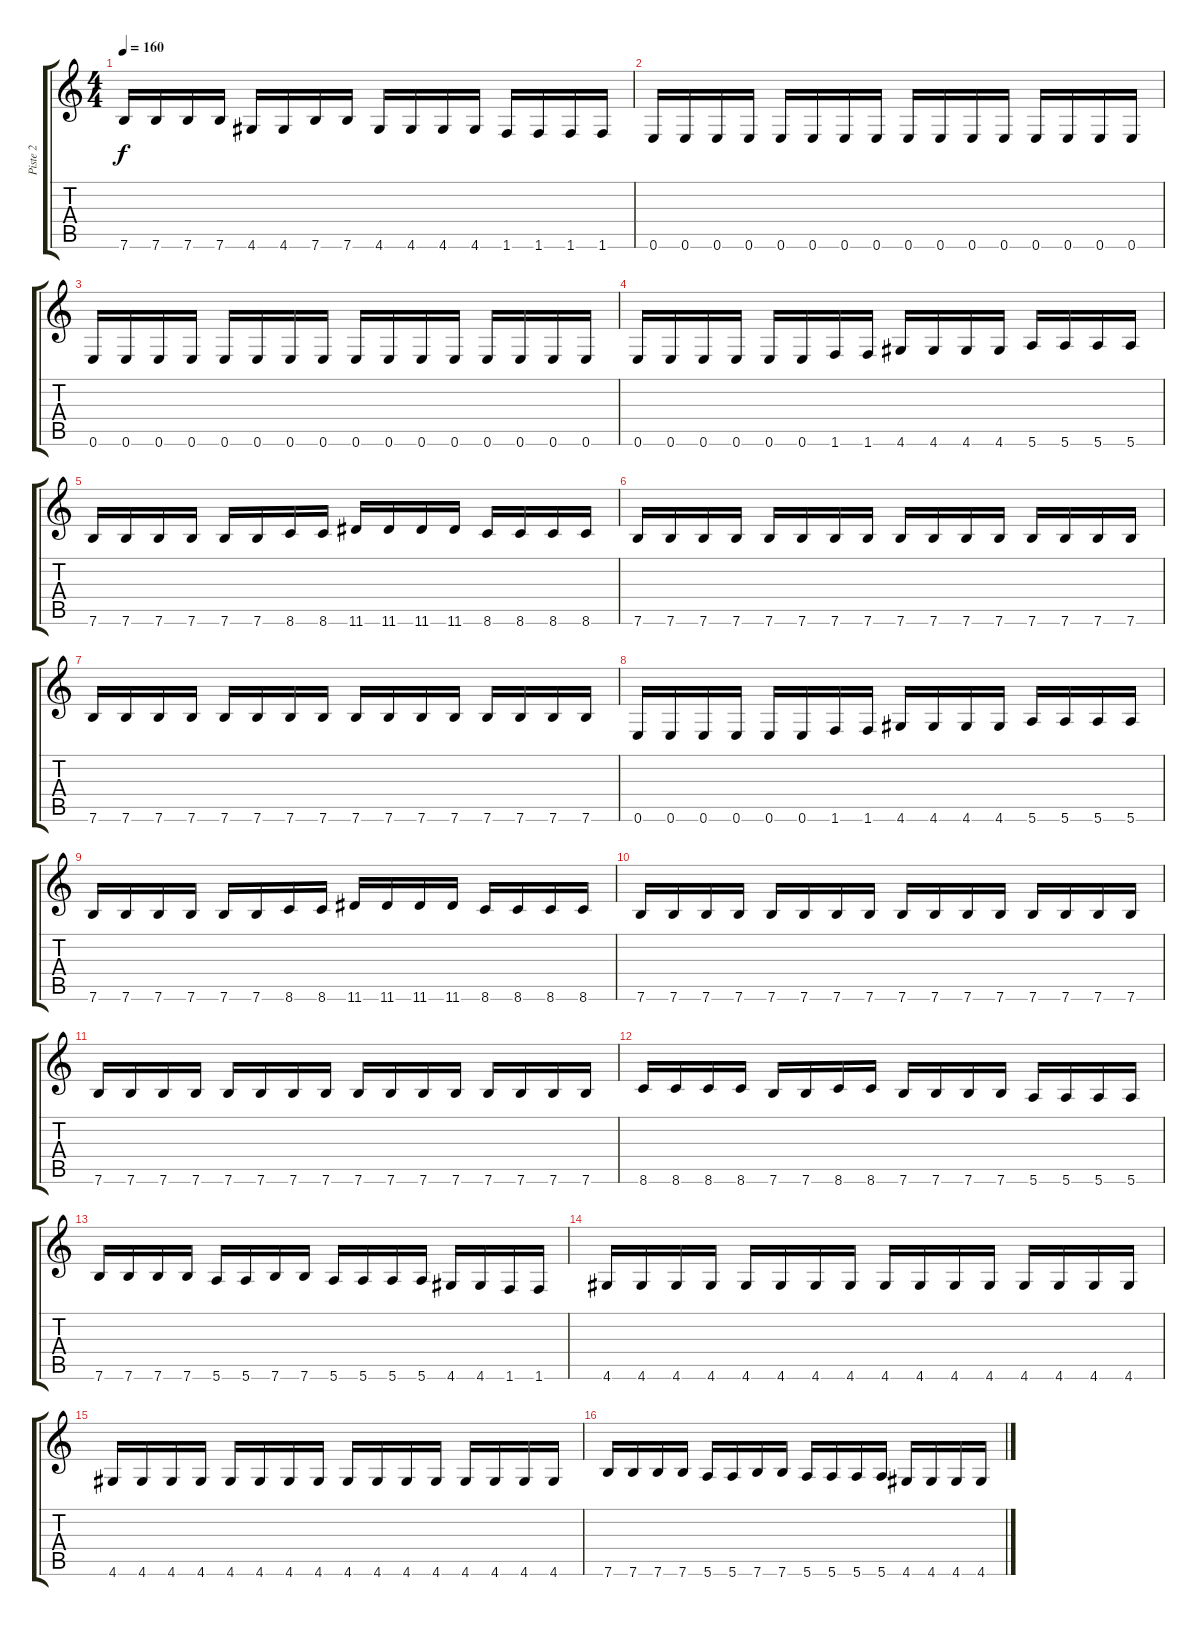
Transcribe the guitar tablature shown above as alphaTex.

\track ("Piste 2" "Piste 2") {instrument acousticguitarsteel}
\staff {score tabs}
\tuning (E4 B3 G3 D3 A2 E2) {hide}
\ts (4 4)
\tempo 160
\clef g2
\ks c
7.6.16{dy f} 7.6.16 7.6.16 7.6.16 4.6.16 4.6.16 7.6.16 7.6.16 4.6.16 4.6.16 4.6.16 4.6.16 1.6.16 1.6.16 1.6.16 1.6.16 |
0.6.16 0.6.16 0.6.16 0.6.16 0.6.16 0.6.16 0.6.16 0.6.16 0.6.16 0.6.16 0.6.16 0.6.16 0.6.16 0.6.16 0.6.16 0.6.16 |
0.6.16 0.6.16 0.6.16 0.6.16 0.6.16 0.6.16 0.6.16 0.6.16 0.6.16 0.6.16 0.6.16 0.6.16 0.6.16 0.6.16 0.6.16 0.6.16 |
0.6.16 0.6.16 0.6.16 0.6.16 0.6.16 0.6.16 1.6.16 1.6.16 4.6.16 4.6.16 4.6.16 4.6.16 5.6.16 5.6.16 5.6.16 5.6.16 |
7.6.16 7.6.16 7.6.16 7.6.16 7.6.16 7.6.16 8.6.16 8.6.16 11.6.16 11.6.16 11.6.16 11.6.16 8.6.16 8.6.16 8.6.16 8.6.16 |
7.6.16 7.6.16 7.6.16 7.6.16 7.6.16 7.6.16 7.6.16 7.6.16 7.6.16 7.6.16 7.6.16 7.6.16 7.6.16 7.6.16 7.6.16 7.6.16 |
7.6.16 7.6.16 7.6.16 7.6.16 7.6.16 7.6.16 7.6.16 7.6.16 7.6.16 7.6.16 7.6.16 7.6.16 7.6.16 7.6.16 7.6.16 7.6.16 |
0.6.16 0.6.16 0.6.16 0.6.16 0.6.16 0.6.16 1.6.16 1.6.16 4.6.16 4.6.16 4.6.16 4.6.16 5.6.16 5.6.16 5.6.16 5.6.16 |
7.6.16 7.6.16 7.6.16 7.6.16 7.6.16 7.6.16 8.6.16 8.6.16 11.6.16 11.6.16 11.6.16 11.6.16 8.6.16 8.6.16 8.6.16 8.6.16 |
7.6.16 7.6.16 7.6.16 7.6.16 7.6.16 7.6.16 7.6.16 7.6.16 7.6.16 7.6.16 7.6.16 7.6.16 7.6.16 7.6.16 7.6.16 7.6.16 |
7.6.16 7.6.16 7.6.16 7.6.16 7.6.16 7.6.16 7.6.16 7.6.16 7.6.16 7.6.16 7.6.16 7.6.16 7.6.16 7.6.16 7.6.16 7.6.16 |
8.6.16 8.6.16 8.6.16 8.6.16 7.6.16 7.6.16 8.6.16 8.6.16 7.6.16 7.6.16 7.6.16 7.6.16 5.6.16 5.6.16 5.6.16 5.6.16 |
7.6.16 7.6.16 7.6.16 7.6.16 5.6.16 5.6.16 7.6.16 7.6.16 5.6.16 5.6.16 5.6.16 5.6.16 4.6.16 4.6.16 1.6.16 1.6.16 |
4.6.16 4.6.16 4.6.16 4.6.16 4.6.16 4.6.16 4.6.16 4.6.16 4.6.16 4.6.16 4.6.16 4.6.16 4.6.16 4.6.16 4.6.16 4.6.16 |
4.6.16 4.6.16 4.6.16 4.6.16 4.6.16 4.6.16 4.6.16 4.6.16 4.6.16 4.6.16 4.6.16 4.6.16 4.6.16 4.6.16 4.6.16 4.6.16 |
7.6.16 7.6.16 7.6.16 7.6.16 5.6.16 5.6.16 7.6.16 7.6.16 5.6.16 5.6.16 5.6.16 5.6.16 4.6.16 4.6.16 4.6.16 4.6.16
